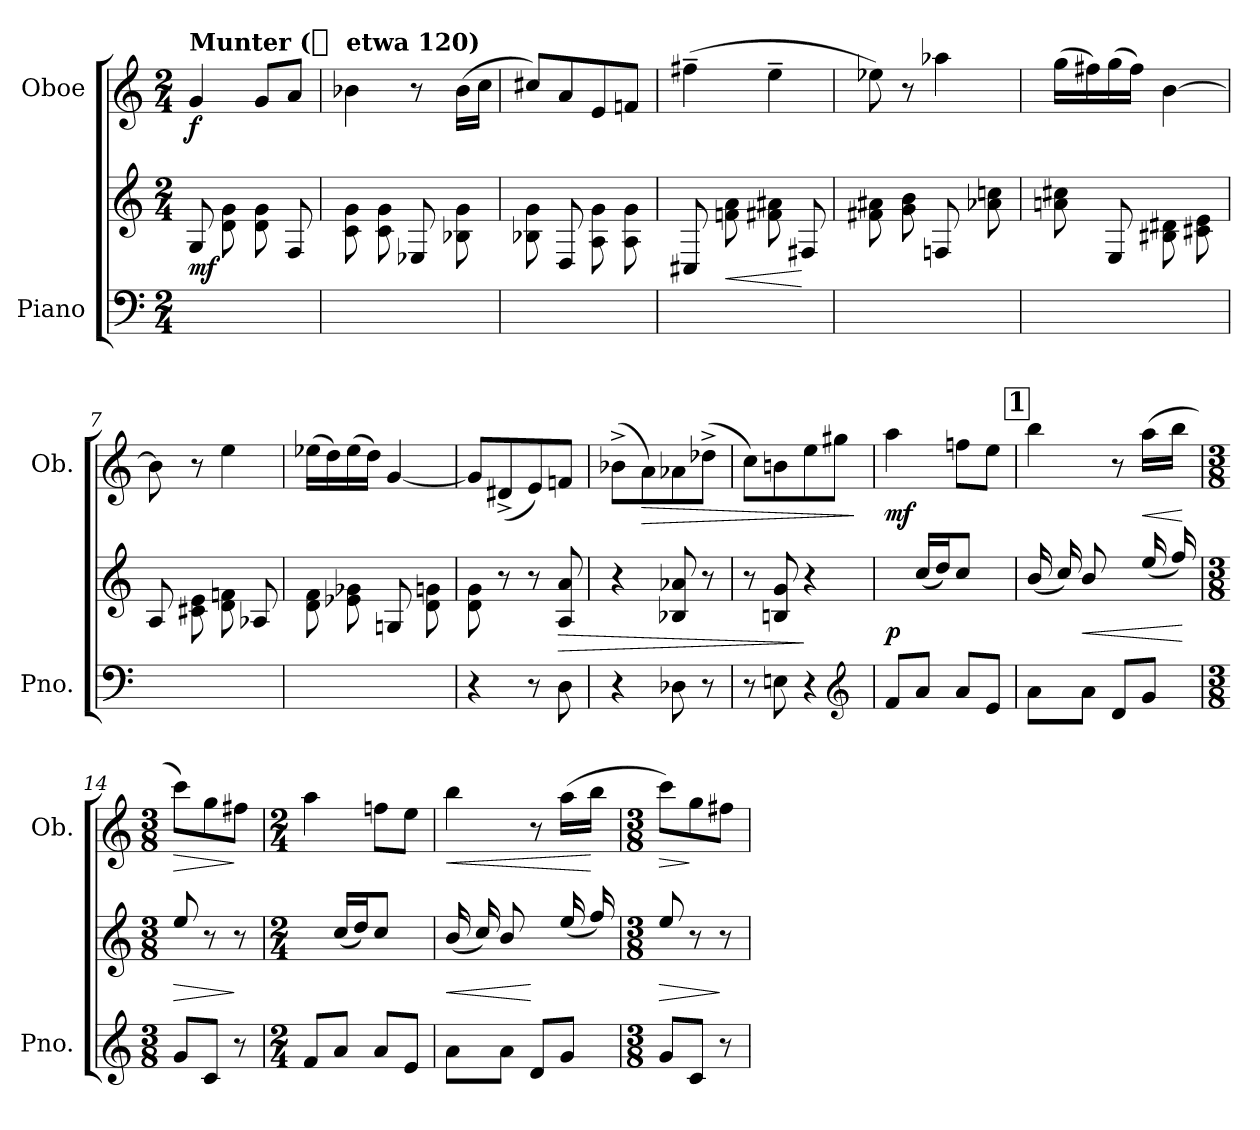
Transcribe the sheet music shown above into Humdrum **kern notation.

**kern	**kern	**dynam	**kern	**dynam
*part2	*part2	*part2	*part1	*part1
*staff3	*staff2	*staff2/3	*staff1	*staff1
*I"Piano	*	*	*I"Oboe	*
*I'Pno.	*	*	*I'Ob.	*
*clefF4	*clefG2	*	*clefG2	*
*k[]	*k[]	*	*k[]	*
*C:	*C:	*	*C:	*
*M2/4	*M2/4	*	*M2/4	*
=1	=1	=1	=1	=1
!	!	!	!LO:TX:a:B:t=Munter ([quarter]  etwa 120)	!
2ryy	8G/	mf	4g	f
.	8d\ 8g\	.	.	.
.	8d\ 8g\	.	8gL	.
.	8F/	.	8aJ	.
=2	=2	=2	=2	=2
2ryy	8c\ 8g\	.	4b-X	.
.	8c\ 8g\	.	.	.
.	8E-X/	.	8r	.
.	8B-X\ 8g\	.	(16b-LL	.
.	.	.	16ccJJ	.
=3	=3	=3	=3	=3
2ryy	8B-X\ 8g\	.	8cc#XL)	.
.	8D/	.	8a	.
.	8A\ 8g\	.	8e	.
.	8A\ 8g\	.	8fnJ	.
=4	=4	=4	=4	=4
2ryy	8C#X/	.	(4ff#X~	.
.	8fn\ 8a\	<	.	.
.	8f#X\ 8a#X\	.	4ee~	.
.	8F#X/	[	.	.
=5	=5	=5	=5	=5
2ryy	8f#X\ 8a#X\	.	8ee-X)	.
.	8g\ 8b\	.	8r	.
.	8Fn/	.	4aa-X	.
.	8a-X\ 8ccn\	.	.	.
=6	=6	=6	=6	=6
2ryy	8an\ 8cc#X\	.	(16ggLL	.
.	.	.	16ff#X)	.
.	8E/	.	(16gg	.
.	.	.	16ff#JJ)	.
.	8B#X\ 8d#X\	.	[4b	.
.	8c#X\ 8e\	.	.	.
=7	=7	=7	=7	=7
2ryy	8A/	.	8b]	.
.	8c#X\ 8e\	.	8r	.
.	8d\ 8fn\	.	4ee	.
.	8A-X/	.	.	.
=8	=8	=8	=8	=8
2ryy	8d\ 8f\	.	(16ee-XLL	.
.	.	.	16dd)	.
.	8e-X\ 8g-X\	.	(16ee-	.
.	.	.	16ddJJ)	.
.	8Gn/	.	[4g	.
.	8d\ 8gn\	.	.	.
=9	=9	=9	=9	=9
4r	8d\ 8g\	.	8gL]	.
.	8r	.	(8d#X^	.
8r	8r	.	8e)	.
8D	8A 8a	>	8fnJ	.
=10	=10	=10	=10	=10
4r	4r	.	(8b-X^L	.
!	!	!	!	!LO:HP:b
.	.	.	8a)	>
8D-X	8B-X 8a-X	.	8a-X	.
8r	8r	.	(8dd-X^J	.
=11	=11	=11	=11	=11
8r	8r	.	8ccL)	.
8En	8Bn 8g	.	8bn	.
4r	4r	]	8ee	.
.	.	.	8gg#XJ	.
*clefG2	*	*	*	*
.	.	.	.	]
=12	=12	=12	=12	=12
8f/L	8ryy	p	4aa	mf
8a/J	(16cc/LL	.	.	.
.	16ddJ)	.	.	.
8a/L	8ccJ	.	8ffnL	.
8e/J	8ryy	.	8eeJ	.
!!LO:REH:place=s1:t=1
=13	=13	=13	=13	=13
8a\L	(>16b/	.	4bb	.
.	16cc/)	.	.	.
8a\J	8b/	<	.	.
8d/L	8ryy	.	8r	.
!	!	!	!	!LO:HP:b
8g/J	(>16ee/	.	(16aaLL	<
.	16ff/)	.	16bbJJ	.
.	.	[	.	[
=14	=14	=14	=14	=14
*M3/8	*M3/8	*	*M3/8	*
!	!	!	!	!LO:HP:b
8g/L	8ee/	>	8cccL)	>
8c/J	8r	.	8gg	.
8r	8r	]	8ff#XJ	]
=15	=15	=15	=15	=15
*M2/4	*M2/4	*	*M2/4	*
8f/L	8ryy	.	4aa	.
8a/J	(16cc/LL	.	.	.
.	16dd/J)	.	.	.
8a/L	8cc/J	.	8ffnL	.
8e/J	8ryy	.	8eeJ	.
=16	=16	=16	=16	=16
!	!	!	!	!LO:HP:b
8a\L	(>16b/	<	4bb	<
.	16cc/)	.	.	.
8a\J	8b/	.	.	.
8d/L	8ryy	[	8r	.
8g/J	(>16ee/	.	(16aaLL	.
.	16ff/)	.	16bbJJ	[
=17	=17	=17	=17	=17
*M3/8	*M3/8	*	*M3/8	*
!	!	!	!	!LO:HP:b
8g/L	8ee/	>	8cccL)	>
8c/J	8r	.	8gg	]
8r	8r	]	8ff#XJ	.
=	=	=	=	=
*-	*-	*-	*-	*-
